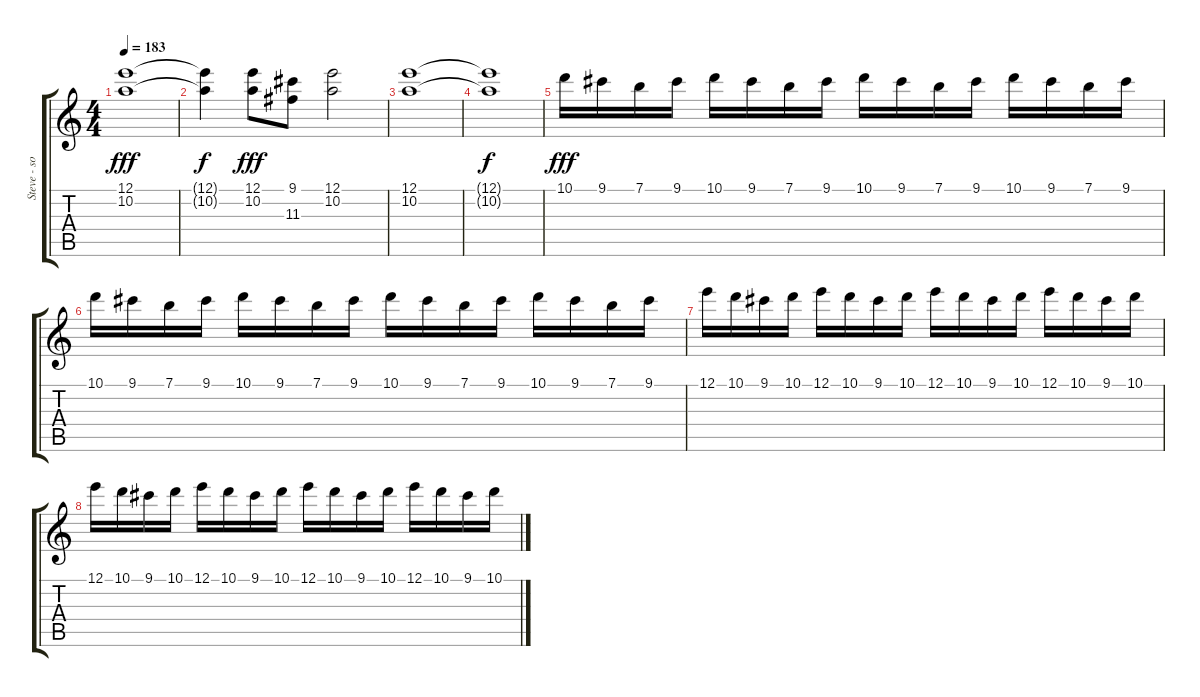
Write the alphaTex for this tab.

\track ("Steve - sologuitar" "Steve - so") {instrument distortionguitar}
\staff {score tabs}
\tuning (E4 B3 G3 D3 A2 E2) {hide}
\ts (4 4)
\tempo 183
\clef g2
\ks c
(12.1 10.2).1{dy fff} |
(12.1{t} 10.2{t}).4{dy f} (12.1 10.2).8{dy fff} (9.1 11.3).8 (12.1 10.2).2 |
(12.1 10.2).1 |
(12.1{t} 10.2{t}).1{dy f} |
10.1.16{dy fff balance 2} 9.1.16 7.1.16 9.1.16 10.1.16 9.1.16 7.1.16 9.1.16 10.1.16 9.1.16 7.1.16 9.1.16 10.1.16 9.1.16 7.1.16 9.1.16 |
10.1.16 9.1.16 7.1.16 9.1.16 10.1.16 9.1.16 7.1.16 9.1.16 10.1.16 9.1.16 7.1.16 9.1.16 10.1.16 9.1.16 7.1.16 9.1.16 |
12.1.16 10.1.16 9.1.16 10.1.16 12.1.16 10.1.16 9.1.16 10.1.16 12.1.16 10.1.16 9.1.16 10.1.16 12.1.16 10.1.16 9.1.16 10.1.16 |
12.1.16 10.1.16 9.1.16 10.1.16 12.1.16 10.1.16 9.1.16 10.1.16 12.1.16 10.1.16 9.1.16 10.1.16 12.1.16 10.1.16 9.1.16 10.1.16
